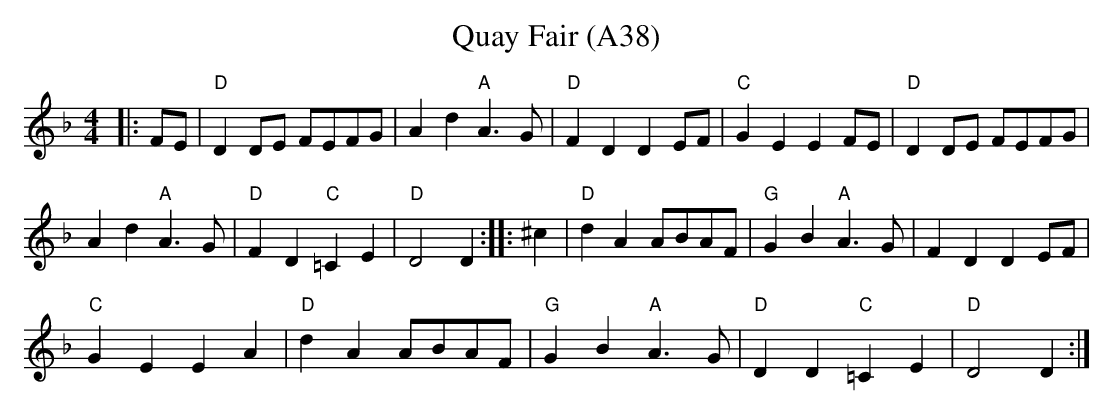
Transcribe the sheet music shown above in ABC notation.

X:1
T: Quay Fair (A38)
M: 4/4
L: 1/8
K: Dmin
|: FE|"D" D2 DE FEFG|A2 d2 "A" A3 G|"D"F2 D2 D2 EF|\
"C"G2 E2 E2 FE|"D"D2 DE FEFG|
A2 d2 "A"A3 G| "D"F2 D2 "C"=C2 E2|"D" D4 D2:: ^c2|"D"d2 A2 ABAF|\
"G"G2 B2 "A"A3 G|F2 D2 D2 EF|
"C"G2 E2 E2 A2| "D"d2 A2 ABAF|"G" G2 B2 "A"A3G|"D"D2 D2 "C"=C2 E2|"D"D4 D2:|
